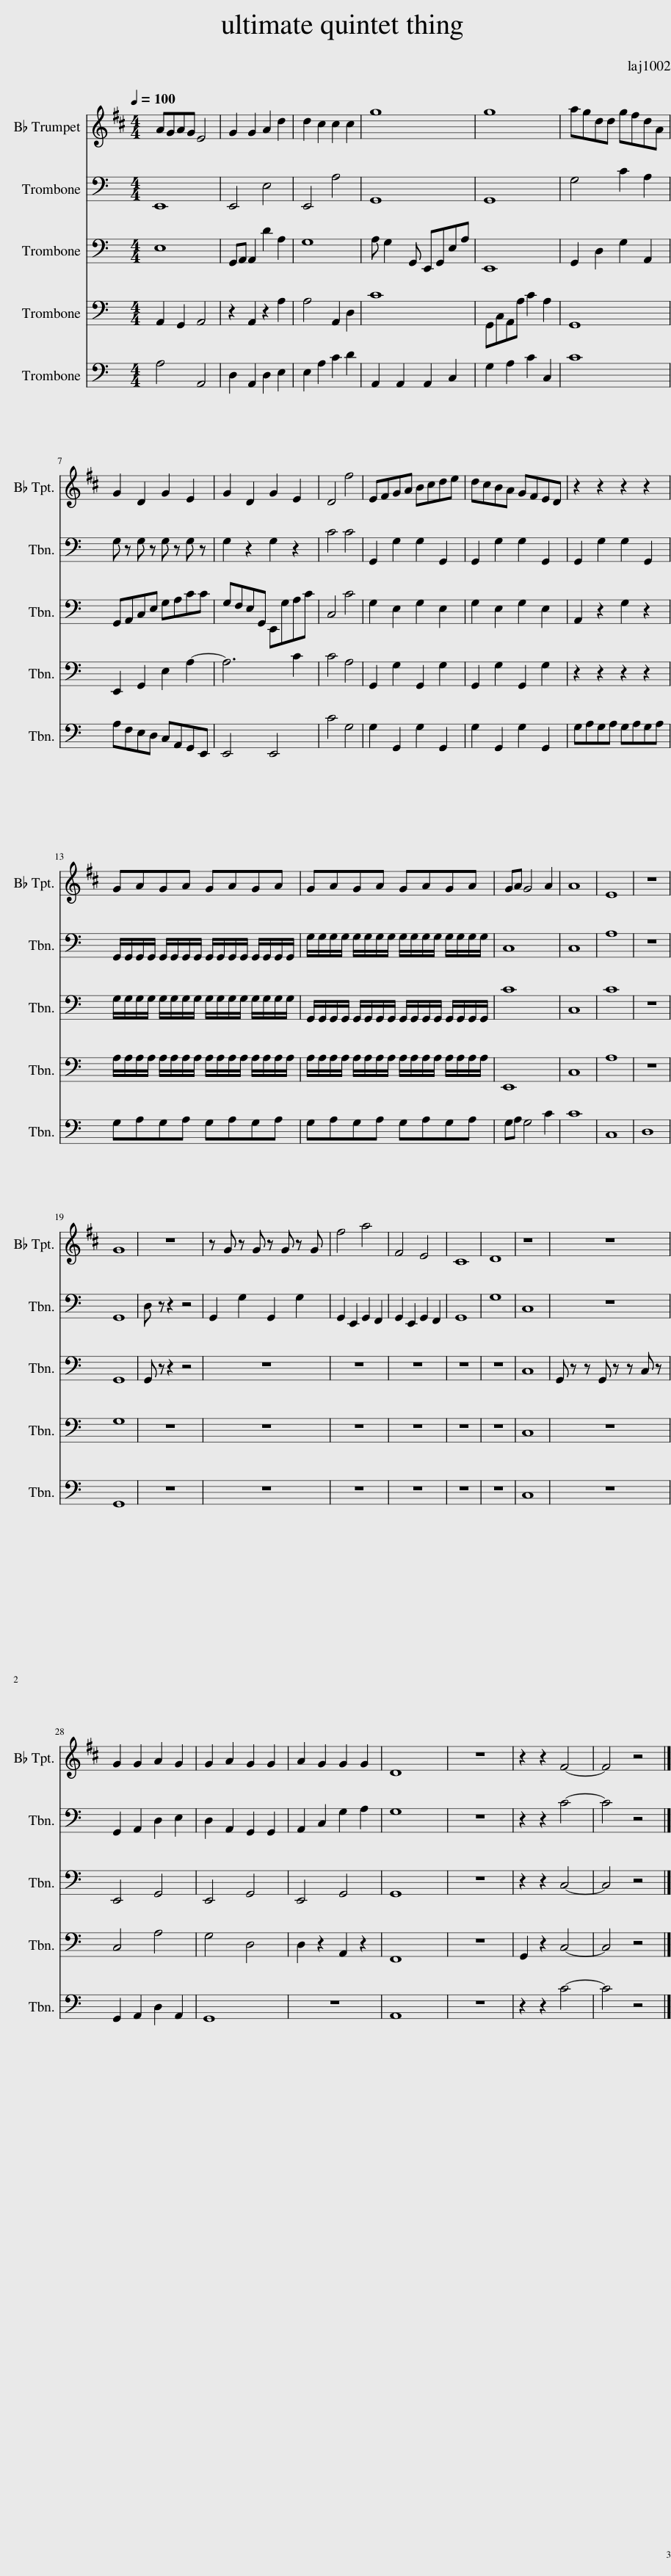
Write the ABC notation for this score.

X:1
%%score 1 2 3 4 5
L:1/8
Q:1/4=100
M:4/4
I:linebreak $
K:C
V:1 treble transpose=-2
V:2 bass
V:3 bass
V:4 bass
V:5 bass
V:1
[K:D] AGAG E4 | G2 G2 A2 d2 | d2 c2 c2 c2 | g8 | g8 | %5
 agdd gfdA |$ G2 D2 G2 E2 | G2 D2 G2 E2 | D4 f4 | EFGA Bcde | %10
 dcBA GFED | z2 z2 z2 z2 |$ GAGA GAGA | GAGA GAGA | GA G4 A2 | %15
 A8 | E8 | z8 |$ G8 | z8 | %20
 z G z G z G z G | f4 a4 | F4 E4 | C8 | D8 | %25
 z8 | z8 |$ G2 G2 A2 G2 | G2 A2 G2 G2 | A2 G2 G2 G2 | %30
 D8 | z8 | z2 z2 F4- | F4 z4 |] %34
V:2
 E,,8 | E,,4 E,4 | E,,4 A,4 | G,,8 | G,,8 | %5
 G,4 C2 A,2 |$ G, z G, z G, z G, z | G,2 z2 G,2 z2 | C4 C4 | G,,2 G,2 G,2 G,,2 | %10
 G,,2 G,2 G,2 G,,2 | G,,2 G,2 G,2 G,,2 |$ G,,/G,,/G,,/G,,/ G,,/G,,/G,,/G,,/ G,,/G,,/G,,/G,,/ G,,/G,,/G,,/G,,/ | G,/G,/G,/G,/ G,/G,/G,/G,/ G,/G,/G,/G,/ G,/G,/G,/G,/ | C,8 | %15
 C,8 | A,8 | z8 |$ G,,8 | D, z z2 z4 | %20
 G,,2 G,2 G,,2 G,2 | G,,2 E,,2 G,,2 F,,2 | G,,2 E,,2 G,,2 F,,2 | G,,8 | G,8 | %25
 C,8 | z8 |$ G,,2 A,,2 D,2 E,2 | D,2 A,,2 G,,2 G,,2 | A,,2 C,2 G,2 A,2 | %30
 G,8 | z8 | z2 z2 C4- | C4 z4 |] %34
V:3
 E,8 | G,,A,, A,,2 D2 A,2 | G,8 | A, G,2 G,, E,,G,,E,A, | E,,8 | %5
 G,,2 D,2 G,2 A,,2 |$ G,,A,,C,E, G,A,CC | G,F,E,G,, E,,G,A,C | C,4 C4 | G,2 E,2 G,2 E,2 | %10
 G,2 E,2 G,2 E,2 | A,,2 z2 G,2 z2 |$ G,/G,/G,/G,/ G,/G,/G,/G,/ G,/G,/G,/G,/ G,/G,/G,/G,/ | G,,/G,,/G,,/G,,/ G,,/G,,/G,,/G,,/ G,,/G,,/G,,/G,,/ G,,/G,,/G,,/G,,/ | C8 | %15
 C,8 | C8 | z8 |$ G,,8 | G,, z z2 z4 | %20
 z8 | z8 | z8 | z8 | z8 | %25
 C,8 | G,, z z G,, z z C, z |$ E,,4 G,,4 | E,,4 G,,4 | E,,4 G,,4 | %30
 G,,8 | z8 | z2 z2 C,4- | C,4 z4 |] %34
V:4
 A,,2 G,,2 A,,4 | z2 A,,2 z2 A,2 | A,4 A,,2 D,2 | C8 | G,,C,A,,A, C2 A,2 | %5
 G,,8 |$ E,,2 G,,2 E,2 A,2- | A,6 C2 | C4 A,4 | G,,2 G,2 G,,2 G,2 | %10
 G,,2 G,2 G,,2 G,2 | z2 z2 z2 z2 |$ A,/A,/A,/A,/ A,/A,/A,/A,/ A,/A,/A,/A,/ A,/A,/A,/A,/ | A,/A,/A,/A,/ A,/A,/A,/A,/ A,/A,/A,/A,/ A,/A,/A,/A,/ | E,,8 | %15
 C,8 | A,8 | z8 |$ G,8 | z8 | %20
 z8 | z8 | z8 | z8 | z8 | %25
 C,8 | z8 |$ C,4 A,4 | G,4 D,4 | D,2 z2 A,,2 z2 | %30
 F,,8 | z8 | G,,2 z2 C,4- | C,4 z4 |] %34
V:5
 A,4 A,,4 | D,2 A,,2 D,2 E,2 | E,2 A,2 C2 D2 | A,,2 A,,2 A,,2 C,2 | G,2 A,2 C2 C,2 | %5
 C8 |$ A,F,E,D, C,A,,G,,E,, | E,,4 E,,4 | C4 G,4 | G,2 G,,2 G,2 G,,2 | %10
 G,2 G,,2 G,2 G,,2 | G,A,G,A, G,A,G,A, |$ G,A,G,A, G,A,G,A, | G,A,G,A, G,A,G,A, | G,A, G,4 C2 | %15
 C8 | C,8 | D,8 |$ G,,8 | z8 | %20
 z8 | z8 | z8 | z8 | z8 | %25
 C,8 | z8 |$ G,,2 A,,2 D,2 A,,2 | G,,8 | z8 | %30
 A,,8 | z8 | z2 z2 C4- | C4 z4 |] %34
